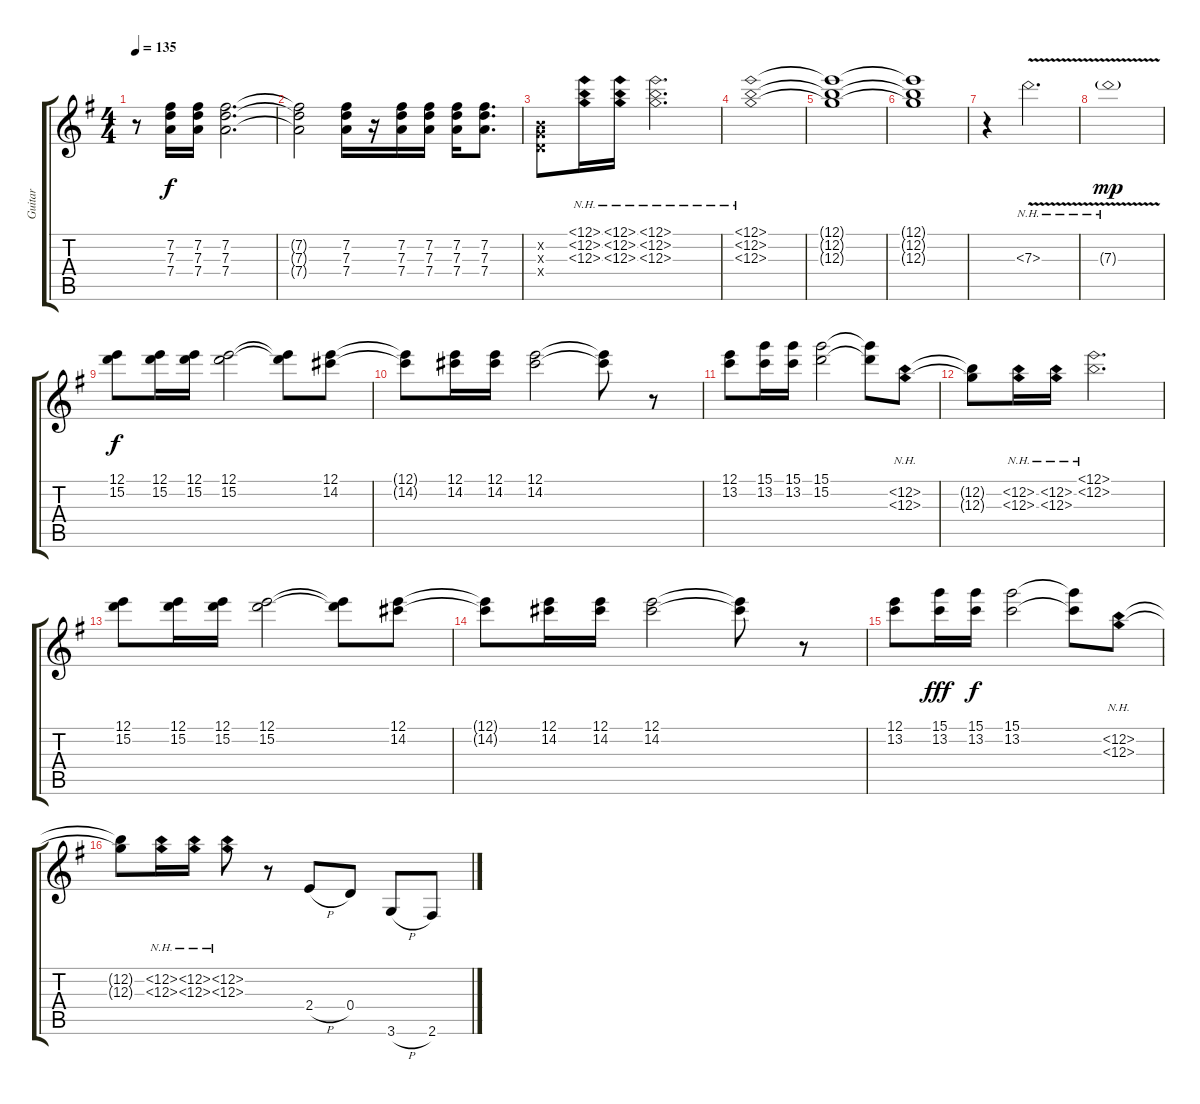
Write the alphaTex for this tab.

\track ("Guitar" "Guitar") {instrument distortionguitar}
\staff {score tabs}
\tuning (E4 B3 G3 D3 A2 E2) {hide}
\ts (4 4)
\tempo 135
\clef g2
\ks g
r.8{dy f} (7.2 7.3 7.4).16 (7.2 7.3 7.4).16 (7.2 7.3 7.4).2{d} |
(7.2{t} 7.3{t} 7.4{t}).2 (7.2 7.3 7.4).16 r.16 (7.2 7.3 7.4).16 (7.2 7.3 7.4).16 (7.2 7.3 7.4).16 (7.2 7.3 7.4).8{d} |
(0.2{x} 0.3{x} 0.4{x}).8 (12.1{nh} 12.2{nh} 12.3{nh}).16 (12.1{nh} 12.2{nh} 12.3{nh}).16 (12.1{nh} 12.2{nh} 12.3{nh}).2{d} |
(12.1{nh} 12.2{nh} 12.3{nh}).1 |
(12.1{t} 12.2{t} 12.3{t}).1 |
(12.1{t} 12.2{t} 12.3{t}).1 |
r.4 7.3{nh v}.2{d} |
7.3{nh v g}.1{dy mp} |
(12.1 15.2).8{dy f} (12.1 15.2).16 (12.1 15.2).16 (12.1 15.2).2 (12.1{t} 15.2{t}).8 (12.1 14.2).8 |
(12.1{t} 14.2{t}).8 (12.1 14.2).16 (12.1 14.2).16 (12.1 14.2).2 (12.1{t} 14.2{t}).8 r.8 |
(12.1 13.2).8 (15.1 13.2).16 (15.1 13.2).16 (15.1 15.2).2 (15.1{t} 15.2{t}).8 (12.2{nh} 12.3{nh}).8 |
(12.2{t} 12.3{t}).8 (12.2{nh} 12.3{nh}).16 (12.2{nh} 12.3{nh}).16 (12.1{nh} 12.2{nh}).2{d} |
(12.1 15.2).8 (12.1 15.2).16 (12.1 15.2).16 (12.1 15.2).2 (12.1{t} 15.2{t}).8 (12.1 14.2).8 |
(12.1{t} 14.2{t}).8 (12.1 14.2).16 (12.1 14.2).16 (12.1 14.2).2 (12.1{t} 14.2{t}).8 r.8 |
(12.1 13.2).8 (15.1 13.2).16{dy fff} (15.1 13.2).16{dy f} (15.1 13.2).2 (15.1{t} 13.2{t}).8 (12.2{nh} 12.3{nh}).8 |
(12.2{t} 12.3{t}).8 (12.2{nh} 12.3{nh}).16 (12.2{nh} 12.3{nh}).16 (12.2{nh} 12.3{nh}).8 r.8 2.4{h}.8 0.4.8 3.6{h}.8 2.6.8
